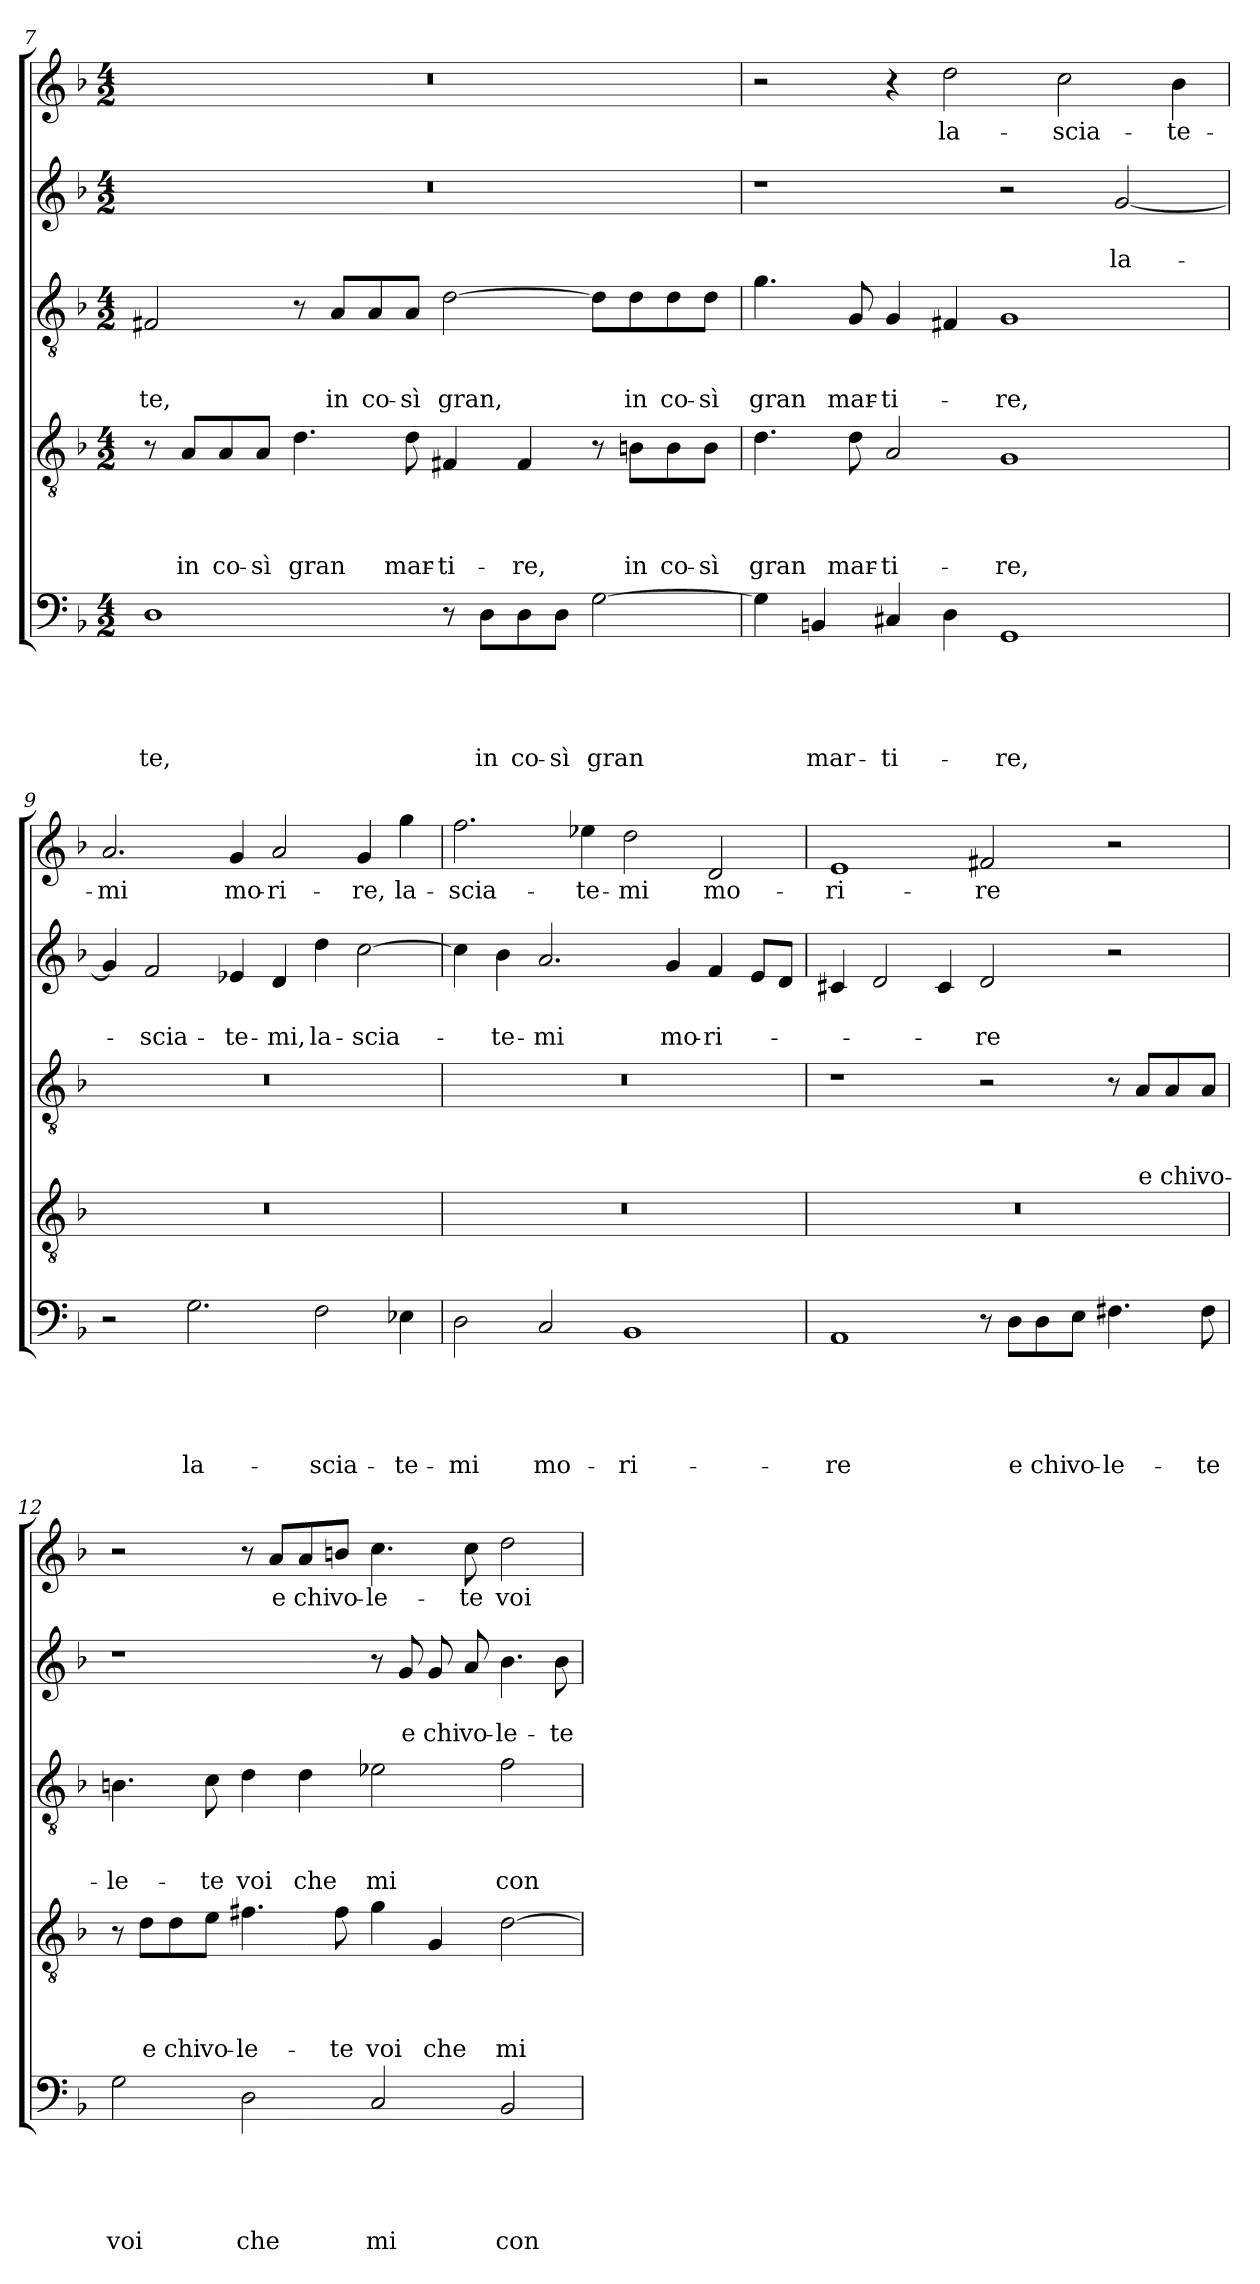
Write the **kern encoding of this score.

**kern	**text	**text	**text	**text	**text	**kern	**text	**text	**text	**text	**kern	**text	**text	**text	**kern	**text	**text	**kern	**text
*part5	*part5	*part5	*part5	*part5	*part5	*part4	*part4	*part4	*part4	*part4	*part3	*part3	*part3	*part3	*part2	*part2	*part2	*part1	*part1
*staff5	*staff5	*staff5	*staff5	*staff5	*staff5	*staff4	*staff4	*staff4	*staff4	*staff4	*staff3	*staff3	*staff3	*staff3	*staff2	*staff2	*staff2	*staff1	*staff1
!!LO:LB:g=z
*clefF4	*	*	*	*	*	*clefGv2	*	*	*	*	*clefGv2	*	*	*	*clefG2	*	*	*clefG2	*
*k[b-]	*	*	*	*	*	*k[b-]	*	*	*	*	*k[b-]	*	*	*	*k[b-]	*	*	*k[b-]	*
*d:	*	*	*	*	*	*d:	*	*	*	*	*d:	*	*	*	*d:	*	*	*d:	*
*M4/2	*	*	*	*	*	*M4/2	*	*	*	*	*M4/2	*	*	*	*M4/2	*	*	*M4/2	*
=7	=7	=7	=7	=7	=7	=7	=7	=7	=7	=7	=7	=7	=7	=7	=7	=7	=7	=7	=7
!	!	!	!	!	!LO:LY:b	!	!	!	!	!	!	!	!	!LO:LY:b	!	!	!	!	!
1D	.	.	.	.	-te,	8r	.	.	.	.	2F#X/	.	.	-te,	0r	.	.	0r	.
!	!	!	!	!	!	!	!	!	!	!LO:LY:b	!	!	!	!	!	!	!	!	!
.	.	.	.	.	.	8A/L	.	.	.	in	.	.	.	.	.	.	.	.	.
!	!	!	!	!	!	!	!	!	!	!LO:LY:b	!	!	!	!	!	!	!	!	!
.	.	.	.	.	.	8A/	.	.	.	co-	.	.	.	.	.	.	.	.	.
!	!	!	!	!	!	!	!	!	!	!LO:LY:b	!	!	!	!	!	!	!	!	!
.	.	.	.	.	.	8A/J	.	.	.	-sì	.	.	.	.	.	.	.	.	.
!	!	!	!	!	!	!	!	!	!	!LO:LY:b	!	!	!	!	!	!	!	!	!
.	.	.	.	.	.	4.d\	.	.	.	gran	8r	.	.	.	.	.	.	.	.
!	!	!	!	!	!	!	!	!	!	!	!	!	!	!LO:LY:b	!	!	!	!	!
.	.	.	.	.	.	.	.	.	.	.	8A/L	.	.	in	.	.	.	.	.
!	!	!	!	!	!	!	!	!	!	!	!	!	!	!LO:LY:b	!	!	!	!	!
.	.	.	.	.	.	.	.	.	.	.	8A/	.	.	co-	.	.	.	.	.
!	!	!	!	!	!	!	!	!	!	!LO:LY:b	!	!	!	!LO:LY:b	!	!	!	!	!
.	.	.	.	.	.	8d\	.	.	.	mar-	8A/J	.	.	-sì	.	.	.	.	.
!	!	!	!	!	!	!	!	!	!	!LO:LY:b	!	!	!	!LO:LY:b	!	!	!	!	!
8r	.	.	.	.	.	4F#X/	.	.	.	-ti-	[2d\	.	.	gran,	.	.	.	.	.
!	!	!	!	!	!LO:LY:b	!	!	!	!	!	!	!	!	!	!	!	!	!	!
8D\L	.	.	.	.	in	.	.	.	.	.	.	.	.	.	.	.	.	.	.
!	!	!	!	!	!LO:LY:b	!	!	!	!	!LO:LY:b	!	!	!	!	!	!	!	!	!
8D\	.	.	.	.	co-	4F#/	.	.	.	-re,	.	.	.	.	.	.	.	.	.
!	!	!	!	!	!LO:LY:b	!	!	!	!	!	!	!	!	!	!	!	!	!	!
8D\J	.	.	.	.	-sì	.	.	.	.	.	.	.	.	.	.	.	.	.	.
!	!	!	!	!	!LO:LY:b	!	!	!	!	!	!	!	!	!	!	!	!	!	!
[2G\	.	.	.	.	gran	8r	.	.	.	.	8d\L]	.	.	.	.	.	.	.	.
!	!	!	!	!	!	!	!	!	!	!LO:LY:b	!	!	!	!LO:LY:b	!	!	!	!	!
.	.	.	.	.	.	8Bn\L	.	.	.	in	8d\	.	.	in	.	.	.	.	.
!	!	!	!	!	!	!	!	!	!	!LO:LY:b	!	!	!	!LO:LY:b	!	!	!	!	!
.	.	.	.	.	.	8B\	.	.	.	co-	8d\	.	.	co-	.	.	.	.	.
!	!	!	!	!	!	!	!	!	!	!LO:LY:b	!	!	!	!LO:LY:b	!	!	!	!	!
.	.	.	.	.	.	8B\J	.	.	.	-sì	8d\J	.	.	-sì	.	.	.	.	.
=8	=8	=8	=8	=8	=8	=8	=8	=8	=8	=8	=8	=8	=8	=8	=8	=8	=8	=8	=8
!	!	!	!	!	!	!	!	!	!	!LO:LY:b	!	!	!	!LO:LY:b	!	!	!	!	!
4G\]	.	.	.	.	.	4.d\	.	.	.	gran	4.g\	.	.	gran	1r	.	.	2r	.
!	!	!	!	!	!LO:LY:b	!	!	!	!	!	!	!	!	!	!	!	!	!	!
4BBn/	.	.	.	.	mar-	.	.	.	.	.	.	.	.	.	.	.	.	.	.
!	!	!	!	!	!	!	!	!	!	!LO:LY:b	!	!	!	!LO:LY:b	!	!	!	!	!
.	.	.	.	.	.	8d\	.	.	.	mar-	8G/	.	.	mar-	.	.	.	.	.
!	!	!	!	!	!LO:LY:b	!	!	!	!	!LO:LY:b	!	!	!	!LO:LY:b	!	!	!	!	!
4C#X/	.	.	.	.	-ti-	2A/	.	.	.	-ti-	4G/	.	.	-ti-	.	.	.	4r	.
!	!	!	!	!	!	!	!	!	!	!	!	!	!	!	!	!	!	!	!LO:LY:b
4D\	.	.	.	.	.	.	.	.	.	.	4F#X/	.	.	.	.	.	.	2dd\	la-
!	!	!	!	!	!LO:LY:b	!	!	!	!	!LO:LY:b	!	!	!	!LO:LY:b	!	!	!	!	!
1GG	.	.	.	.	-re,	1G	.	.	.	-re,	1G	.	.	-re,	2r	.	.	.	.
!	!	!	!	!	!	!	!	!	!	!	!	!	!	!	!	!	!	!	!LO:LY:b
.	.	.	.	.	.	.	.	.	.	.	.	.	.	.	.	.	.	2cc\	-scia-
!	!	!	!	!	!	!	!	!	!	!	!	!	!	!	!	!	!LO:LY:b	!	!
.	.	.	.	.	.	.	.	.	.	.	.	.	.	.	[2g/	.	la-	.	.
!	!	!	!	!	!	!	!	!	!	!	!	!	!	!	!	!	!	!	!LO:LY:b
.	.	.	.	.	.	.	.	.	.	.	.	.	.	.	.	.	.	4b-\	-te-
=9	=9	=9	=9	=9	=9	=9	=9	=9	=9	=9	=9	=9	=9	=9	=9	=9	=9	=9	=9
!	!	!	!	!	!	!	!	!	!	!	!	!	!	!	!	!	!	!	!LO:LY:b
2r	.	.	.	.	.	0r	.	.	.	.	0r	.	.	.	4g/]	.	.	2.a/	-mi
!	!	!	!	!	!	!	!	!	!	!	!	!	!	!	!	!	!LO:LY:b	!	!
.	.	.	.	.	.	.	.	.	.	.	.	.	.	.	2f/	.	-scia-	.	.
!	!	!	!	!	!LO:LY:b	!	!	!	!	!	!	!	!	!	!	!	!	!	!
2.G\	.	.	.	.	la-	.	.	.	.	.	.	.	.	.	.	.	.	.	.
!	!	!	!	!	!	!	!	!	!	!	!	!	!	!	!	!	!LO:LY:b	!	!LO:LY:b
.	.	.	.	.	.	.	.	.	.	.	.	.	.	.	4e-X/	.	-te-	4g/	mo-
!	!	!	!	!	!	!	!	!	!	!	!	!	!	!	!	!	!LO:LY:b	!	!LO:LY:b
.	.	.	.	.	.	.	.	.	.	.	.	.	.	.	4d/	.	-mi,	2a/	-ri-
!	!	!	!	!	!LO:LY:b	!	!	!	!	!	!	!	!	!	!	!	!LO:LY:b	!	!
2F\	.	.	.	.	-scia-	.	.	.	.	.	.	.	.	.	4dd\	.	la-	.	.
!	!	!	!	!	!	!	!	!	!	!	!	!	!	!	!	!	!LO:LY:b	!	!LO:LY:b
.	.	.	.	.	.	.	.	.	.	.	.	.	.	.	[2cc\	.	-scia-	4g/	-re,
!	!	!	!	!	!LO:LY:b	!	!	!	!	!	!	!	!	!	!	!	!	!	!LO:LY:b
4E-X\	.	.	.	.	-te-	.	.	.	.	.	.	.	.	.	.	.	.	4gg\	la-
!!LO:PB:g=z
=10	=10	=10	=10	=10	=10	=10	=10	=10	=10	=10	=10	=10	=10	=10	=10	=10	=10	=10	=10
!	!	!	!	!	!LO:LY:b	!	!	!	!	!	!	!	!	!	!	!	!	!	!LO:LY:b
2D\	.	.	.	.	-mi	0r	.	.	.	.	0r	.	.	.	4cc\]	.	.	2.ff\	-scia-
!	!	!	!	!	!	!	!	!	!	!	!	!	!	!	!	!	!LO:LY:b	!	!
.	.	.	.	.	.	.	.	.	.	.	.	.	.	.	4b-\	.	-te-	.	.
!	!	!	!	!	!LO:LY:b	!	!	!	!	!	!	!	!	!	!	!	!LO:LY:b	!	!
2C/	.	.	.	.	mo-	.	.	.	.	.	.	.	.	.	2.a/	.	-mi	.	.
!	!	!	!	!	!	!	!	!	!	!	!	!	!	!	!	!	!	!	!LO:LY:b
.	.	.	.	.	.	.	.	.	.	.	.	.	.	.	.	.	.	4ee-X\	-te-
!	!	!	!	!	!LO:LY:b	!	!	!	!	!	!	!	!	!	!	!	!	!	!LO:LY:b
1BB-	.	.	.	.	-ri-	.	.	.	.	.	.	.	.	.	.	.	.	2dd\	-mi
!	!	!	!	!	!	!	!	!	!	!	!	!	!	!	!	!	!LO:LY:b	!	!
.	.	.	.	.	.	.	.	.	.	.	.	.	.	.	4g/	.	mo-	.	.
!	!	!	!	!	!	!	!	!	!	!	!	!	!	!	!	!	!LO:LY:b	!	!LO:LY:b
.	.	.	.	.	.	.	.	.	.	.	.	.	.	.	4f/	.	-ri-	2d/	mo-
.	.	.	.	.	.	.	.	.	.	.	.	.	.	.	8e/L	.	.	.	.
.	.	.	.	.	.	.	.	.	.	.	.	.	.	.	8d/J	.	.	.	.
=11	=11	=11	=11	=11	=11	=11	=11	=11	=11	=11	=11	=11	=11	=11	=11	=11	=11	=11	=11
!	!	!	!	!	!LO:LY:b	!	!	!	!	!	!	!	!	!	!	!	!	!	!LO:LY:b
1AA	.	.	.	.	-re	0r	.	.	.	.	1r	.	.	.	4c#X/	.	.	1e	-ri-
.	.	.	.	.	.	.	.	.	.	.	.	.	.	.	2d/	.	.	.	.
.	.	.	.	.	.	.	.	.	.	.	.	.	.	.	4c#/	.	.	.	.
!	!	!	!	!	!	!	!	!	!	!	!	!	!	!	!	!	!LO:LY:b	!	!LO:LY:b
8r	.	.	.	.	.	.	.	.	.	.	2r	.	.	.	2d/	.	-re	2f#X/	-re
!	!	!	!	!	!LO:LY:b	!	!	!	!	!	!	!	!	!	!	!	!	!	!
8D\L	.	.	.	.	e	.	.	.	.	.	.	.	.	.	.	.	.	.	.
!	!	!	!	!	!LO:LY:b	!	!	!	!	!	!	!	!	!	!	!	!	!	!
8D\	.	.	.	.	chi	.	.	.	.	.	.	.	.	.	.	.	.	.	.
!	!	!	!	!	!LO:LY:b	!	!	!	!	!	!	!	!	!	!	!	!	!	!
8E\J	.	.	.	.	vo-	.	.	.	.	.	.	.	.	.	.	.	.	.	.
!	!	!	!	!	!LO:LY:b	!	!	!	!	!	!	!	!	!	!	!	!	!	!
4.F#X\	.	.	.	.	-le-	.	.	.	.	.	8r	.	.	.	2r	.	.	2r	.
!	!	!	!	!	!	!	!	!	!	!	!	!	!	!LO:LY:b	!	!	!	!	!
.	.	.	.	.	.	.	.	.	.	.	8A/L	.	.	e	.	.	.	.	.
!	!	!	!	!	!	!	!	!	!	!	!	!	!	!LO:LY:b	!	!	!	!	!
.	.	.	.	.	.	.	.	.	.	.	8A/	.	.	chi	.	.	.	.	.
!	!	!	!	!	!LO:LY:b	!	!	!	!	!	!	!	!	!LO:LY:b	!	!	!	!	!
8F#\	.	.	.	.	-te	.	.	.	.	.	8A/J	.	.	vo-	.	.	.	.	.
=12	=12	=12	=12	=12	=12	=12	=12	=12	=12	=12	=12	=12	=12	=12	=12	=12	=12	=12	=12
!	!	!	!	!	!LO:LY:b	!	!	!	!	!	!	!	!	!LO:LY:b	!	!	!	!	!
2G\	.	.	.	.	voi	8r	.	.	.	.	4.Bn\	.	.	-le-	1r	.	.	2r	.
!	!	!	!	!	!	!	!	!	!	!LO:LY:b	!	!	!	!	!	!	!	!	!
.	.	.	.	.	.	8d\L	.	.	.	e	.	.	.	.	.	.	.	.	.
!	!	!	!	!	!	!	!	!	!	!LO:LY:b	!	!	!	!	!	!	!	!	!
.	.	.	.	.	.	8d\	.	.	.	chi	.	.	.	.	.	.	.	.	.
!	!	!	!	!	!	!	!	!	!	!LO:LY:b	!	!	!	!LO:LY:b	!	!	!	!	!
.	.	.	.	.	.	8e\J	.	.	.	vo-	8c\	.	.	-te	.	.	.	.	.
!	!	!	!	!	!LO:LY:b	!	!	!	!	!LO:LY:b	!	!	!	!LO:LY:b	!	!	!	!	!
2D\	.	.	.	.	che	4.f#X\	.	.	.	-le-	4d\	.	.	voi	.	.	.	8r	.
!	!	!	!	!	!	!	!	!	!	!	!	!	!	!	!	!	!	!	!LO:LY:b
.	.	.	.	.	.	.	.	.	.	.	.	.	.	.	.	.	.	8a/L	e
!	!	!	!	!	!	!	!	!	!	!	!	!	!	!LO:LY:b	!	!	!	!	!LO:LY:b
.	.	.	.	.	.	.	.	.	.	.	4d\	.	.	che	.	.	.	8a/	chi
!	!	!	!	!	!	!	!	!	!	!LO:LY:b	!	!	!	!	!	!	!	!	!LO:LY:b
.	.	.	.	.	.	8f#\	.	.	.	-te	.	.	.	.	.	.	.	8bn/J	vo-
!	!	!	!	!	!LO:LY:b	!	!	!	!	!LO:LY:b	!	!	!	!LO:LY:b	!	!	!	!	!LO:LY:b
2C/	.	.	.	.	mi	4g\	.	.	.	voi	2e-X\	.	.	mi	8r	.	.	4.cc\	-le-
!	!	!	!	!	!	!	!	!	!	!	!	!	!	!	!	!	!LO:LY:b	!	!
.	.	.	.	.	.	.	.	.	.	.	.	.	.	.	8g/	.	e	.	.
!	!	!	!	!	!	!	!	!	!	!LO:LY:b	!	!	!	!	!	!	!LO:LY:b	!	!
.	.	.	.	.	.	4G/	.	.	.	che	.	.	.	.	8g/	.	chi	.	.
!	!	!	!	!	!	!	!	!	!	!	!	!	!	!	!	!	!LO:LY:b	!	!LO:LY:b
.	.	.	.	.	.	.	.	.	.	.	.	.	.	.	8a/	.	vo-	8cc\	-te
!	!	!	!	!	!LO:LY:b	!	!	!	!	!LO:LY:b	!	!	!	!LO:LY:b	!	!	!LO:LY:b	!	!LO:LY:b
2BB-/	.	.	.	.	con-	[2d\	.	.	.	mi	2f\	.	.	con-	4.b-\	.	-le-	2dd\	voi
!	!	!	!	!	!	!	!	!	!	!	!	!	!	!	!	!	!LO:LY:b	!	!
.	.	.	.	.	.	.	.	.	.	.	.	.	.	.	8b-\	.	-te	.	.
=	=	=	=	=	=	=	=	=	=	=	=	=	=	=	=	=	=	=	=
*-	*-	*-	*-	*-	*-	*-	*-	*-	*-	*-	*-	*-	*-	*-	*-	*-	*-	*-	*-
